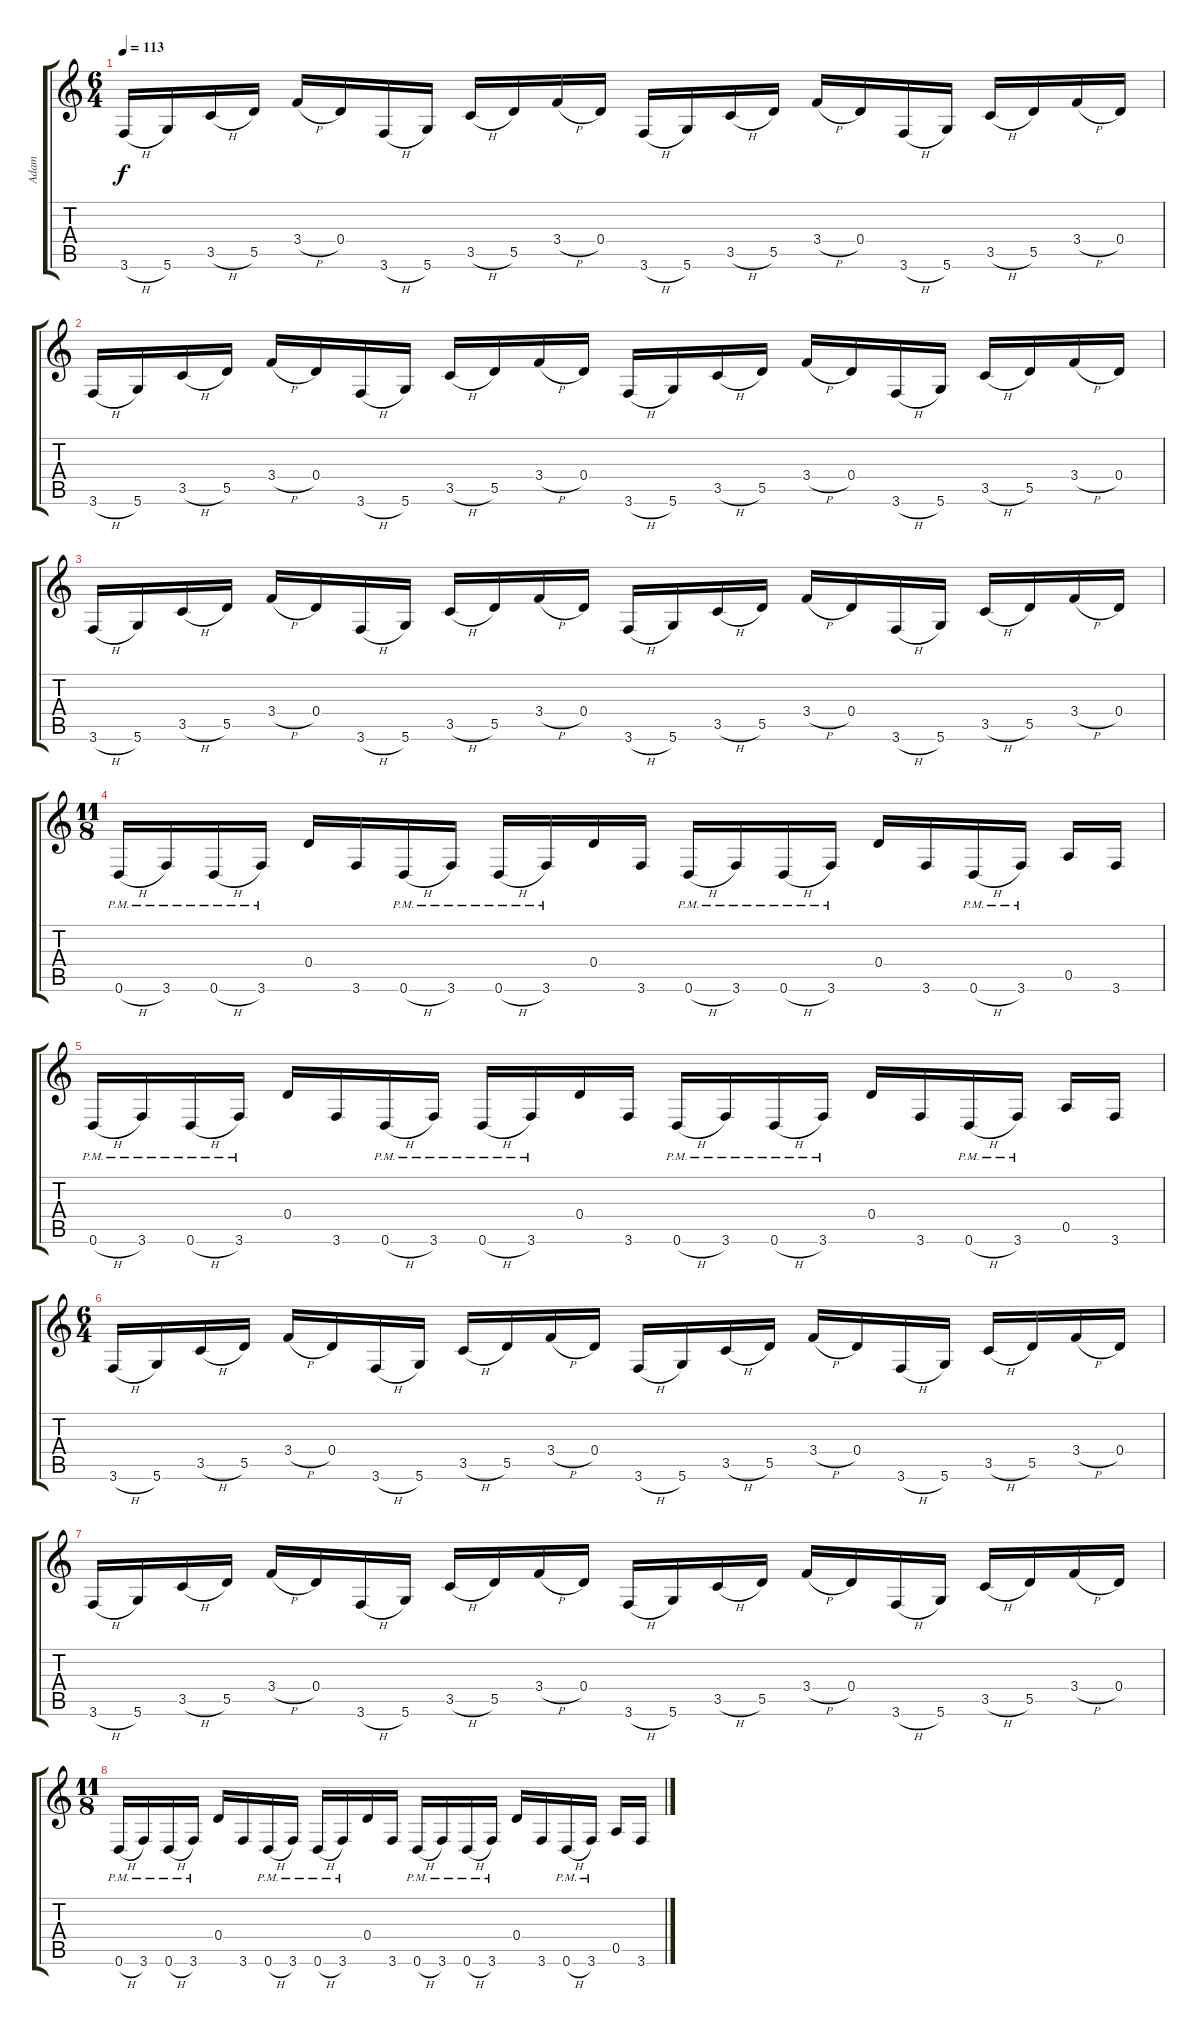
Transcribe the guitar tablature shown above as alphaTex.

\track ("Adam" "Adam") {instrument distortionguitar}
\staff {score tabs}
\tuning (E4 B3 G3 D3 A2 D2) {hide}
\ts (6 4)
\tempo 113
\clef g2
\ks c
3.6{h}.16{dy f} 5.6.16 3.5{h}.16 5.5.16 3.4{h}.16 0.4.16 3.6{h}.16 5.6.16 3.5{h}.16 5.5.16 3.4{h}.16 0.4.16 3.6{h}.16 5.6.16 3.5{h}.16 5.5.16 3.4{h}.16 0.4.16 3.6{h}.16 5.6.16 3.5{h}.16 5.5.16 3.4{h}.16 0.4.16 |
3.6{h}.16 5.6.16 3.5{h}.16 5.5.16 3.4{h}.16 0.4.16 3.6{h}.16 5.6.16 3.5{h}.16 5.5.16 3.4{h}.16 0.4.16 3.6{h}.16 5.6.16 3.5{h}.16 5.5.16 3.4{h}.16 0.4.16 3.6{h}.16 5.6.16 3.5{h}.16 5.5.16 3.4{h}.16 0.4.16 |
3.6{h}.16 5.6.16 3.5{h}.16 5.5.16 3.4{h}.16 0.4.16 3.6{h}.16 5.6.16 3.5{h}.16 5.5.16 3.4{h}.16 0.4.16 3.6{h}.16 5.6.16 3.5{h}.16 5.5.16 3.4{h}.16 0.4.16 3.6{h}.16 5.6.16 3.5{h}.16 5.5.16 3.4{h}.16 0.4.16 |
\ts (11 8)
0.6{h pm}.16 3.6{pm}.16 0.6{h pm}.16 3.6{pm}.16 0.4.16 3.6.16 0.6{h pm}.16 3.6{pm}.16 0.6{h pm}.16 3.6{pm}.16 0.4.16 3.6.16 0.6{h pm}.16 3.6{pm}.16 0.6{h pm}.16 3.6{pm}.16 0.4.16 3.6.16 0.6{h pm}.16 3.6{pm}.16 0.5.16 3.6.16 |
0.6{h pm}.16 3.6{pm}.16 0.6{h pm}.16 3.6{pm}.16 0.4.16 3.6.16 0.6{h pm}.16 3.6{pm}.16 0.6{h pm}.16 3.6{pm}.16 0.4.16 3.6.16 0.6{h pm}.16 3.6{pm}.16 0.6{h pm}.16 3.6{pm}.16 0.4.16 3.6.16 0.6{h pm}.16 3.6{pm}.16 0.5.16 3.6.16 |
\ts (6 4)
3.6{h}.16 5.6.16 3.5{h}.16 5.5.16 3.4{h}.16 0.4.16 3.6{h}.16 5.6.16 3.5{h}.16 5.5.16 3.4{h}.16 0.4.16 3.6{h}.16 5.6.16 3.5{h}.16 5.5.16 3.4{h}.16 0.4.16 3.6{h}.16 5.6.16 3.5{h}.16 5.5.16 3.4{h}.16 0.4.16 |
3.6{h}.16 5.6.16 3.5{h}.16 5.5.16 3.4{h}.16 0.4.16 3.6{h}.16 5.6.16 3.5{h}.16 5.5.16 3.4{h}.16 0.4.16 3.6{h}.16 5.6.16 3.5{h}.16 5.5.16 3.4{h}.16 0.4.16 3.6{h}.16 5.6.16 3.5{h}.16 5.5.16 3.4{h}.16 0.4.16 |
\ts (11 8)
0.6{h pm}.16 3.6{pm}.16 0.6{h pm}.16 3.6{pm}.16 0.4.16 3.6.16 0.6{h pm}.16 3.6{pm}.16 0.6{h pm}.16 3.6{pm}.16 0.4.16 3.6.16 0.6{h pm}.16 3.6{pm}.16 0.6{h pm}.16 3.6{pm}.16 0.4.16 3.6.16 0.6{h pm}.16 3.6{pm}.16 0.5.16 3.6.16
